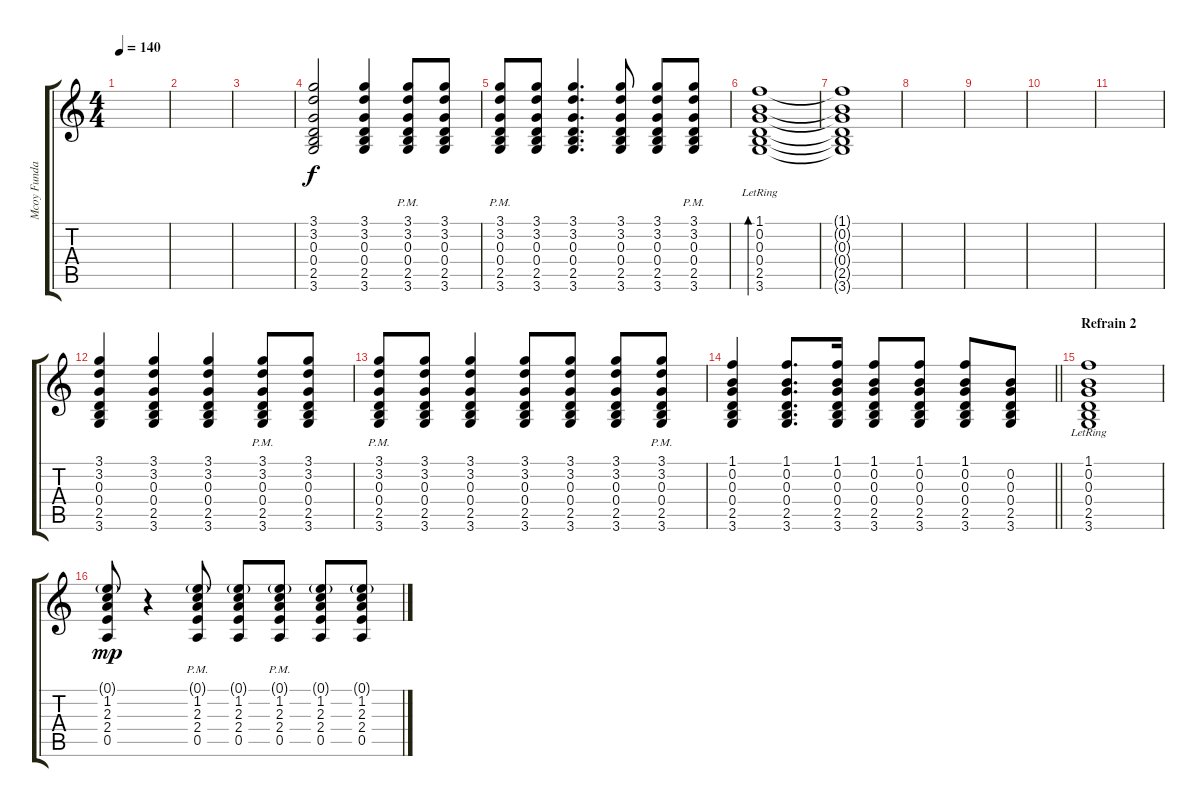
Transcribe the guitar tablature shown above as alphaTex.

\track ("Mcoy Fundales(Rhythm)" "Mcoy Funda") {instrument acousticguitarsteel}
\staff {score tabs}
\tuning (E4 B3 G3 D3 A2 E2) {hide}
\ts (4 4)
\tempo 140
\clef g2
\ks c
|
|
|
(3.1 3.2 0.3 0.4 2.5 3.6).2 (3.1 3.2 0.3 0.4 2.5 3.6).4 (3.1{pm} 3.2{pm} 0.3{pm} 0.4{pm} 2.5{pm} 3.6{pm}).8 (3.1 3.2 0.3 0.4 2.5 3.6).8 |
(3.1{pm} 3.2{pm} 0.3{pm} 0.4{pm} 2.5{pm} 3.6{pm}).8 (3.1 3.2 0.3 0.4 2.5 3.6).8 (3.1 3.2 0.3 0.4 2.5 3.6).4{d} (3.1 3.2 0.3 0.4 2.5 3.6).8 (3.1 3.2 0.3 0.4 2.5 3.6).8 (3.1{pm} 3.2{pm} 0.3{pm} 0.4{pm} 2.5{pm} 3.6{pm}).8 |
(1.1{lr} 0.2{lr} 0.3{lr} 0.4{lr} 2.5{lr} 3.6{lr}).1{bd 60} |
(1.1{t} 0.2{t} 0.3{t} 0.4{t} 2.5{t} 3.6{t}).1 |
|
|
|
|
(3.1 3.2 0.3 0.4 2.5 3.6).4 (3.1 3.2 0.3 0.4 2.5 3.6).4 (3.1 3.2 0.3 0.4 2.5 3.6).4 (3.1{pm} 3.2{pm} 0.3{pm} 0.4{pm} 2.5{pm} 3.6{pm}).8 (3.1 3.2 0.3 0.4 2.5 3.6).8 |
(3.1{pm} 3.2{pm} 0.3{pm} 0.4{pm} 2.5{pm} 3.6{pm}).8 (3.1 3.2 0.3 0.4 2.5 3.6).8 (3.1 3.2 0.3 0.4 2.5 3.6).4 (3.1 3.2 0.3 0.4 2.5 3.6).8 (3.1 3.2 0.3 0.4 2.5 3.6).8 (3.1 3.2 0.3 0.4 2.5 3.6).8 (3.1{pm} 3.2{pm} 0.3{pm} 0.4{pm} 2.5{pm} 3.6{pm}).8 |
\barLineRight lightlight
(1.1 0.2 0.3 0.4 2.5 3.6).4 (1.1 0.2 0.3 0.4 2.5 3.6).8{d} (1.1 0.2 0.3 0.4 2.5 3.6).16 (1.1 0.2 0.3 0.4 2.5 3.6).8 (1.1 0.2 0.3 0.4 2.5 3.6).8 (1.1 0.2 0.3 0.4 2.5 3.6).8 (0.2 0.3 0.4 2.5 3.6).8 |
\section ("" "Refrain 2")
(1.1 0.2{lr} 0.3{lr} 0.4{lr} 2.5{lr} 3.6{lr}).1 |
(0.1{g} 1.2 2.3 2.4 0.5).8{dy mp} r.4 (0.1{g pm} 1.2{pm} 2.3{pm} 2.4{pm} 0.5{pm}).8 (0.1{g} 1.2 2.3 2.4 0.5).8 (0.1{g pm} 1.2{pm} 2.3{pm} 2.4{pm} 0.5{pm}).8 (0.1{g} 1.2 2.3 2.4 0.5).8 (0.1{g} 1.2 2.3 2.4 0.5).8
